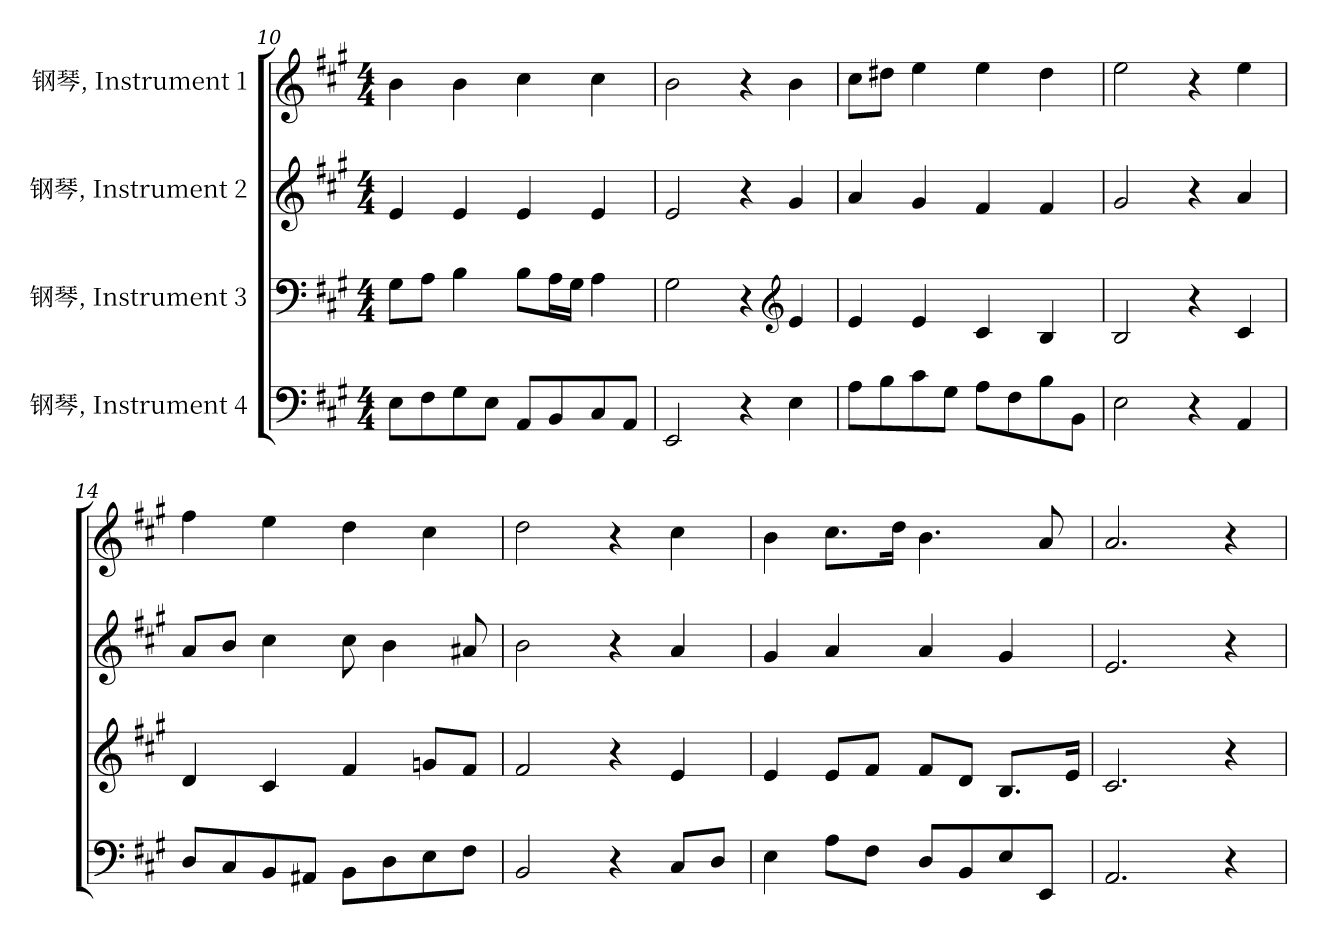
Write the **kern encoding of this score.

**kern	**kern	**kern	**kern
*part4	*part3	*part2	*part1
*staff4	*staff3	*staff2	*staff1
*I"钢琴, Instrument 4	*I"钢琴, Instrument 3	*I"钢琴, Instrument 2	*I"钢琴, Instrument 1
*clefF4	*clefF4	*clefG2	*clefG2
*k[f#c#g#]	*k[f#c#g#]	*k[f#c#g#]	*k[f#c#g#]
*M4/4	*M4/4	*M4/4	*M4/4
=10	=10	=10	=10
8E\L	8G#\L	4e/	4b\
8F#\	8A\J	.	.
8G#\	4B\	4e/	4b\
8E\J	.	.	.
8AA/L	8B\L	4e/	4cc#\
8BB/	16A\L	.	.
.	16G#\JJ	.	.
8C#/	4A\	4e/	4cc#\
8AA/J	.	.	.
!!LO:LB:g=z
=11	=11	=11	=11
2EE/	2G#\	2e/	2b\
4r	4r	4r	4r
*	*clefG2	*	*
4E\	4e/	4g#/	4b\
=12	=12	=12	=12
8A\L	4e/	4a/	8cc#\L
8B\	.	.	8dd#X\J
8c#\	4e/	4g#/	4ee\
8G#\J	.	.	.
8A\L	4c#/	4f#/	4ee\
8F#\	.	.	.
8B\	4B/	4f#/	4dd#\
8BB\J	.	.	.
=13	=13	=13	=13
2E\	2B/	2g#/	2ee\
4r	4r	4r	4r
4AA/	4c#/	4a/	4ee\
=14	=14	=14	=14
8D/L	4d/	8a/L	4ff#\
8C#/	.	8b/J	.
8BB/	4c#/	4cc#\	4ee\
8AA#X/J	.	.	.
8BB\L	4f#/	8cc#\	4dd\
8D\	.	4b\	.
8E\	8gn/L	.	4cc#\
8F#\J	8f#/J	8a#X/	.
=15	=15	=15	=15
2BB/	2f#/	2b\	2dd\
4r	4r	4r	4r
8C#/L	4e/	4a/	4cc#\
8D/J	.	.	.
=16	=16	=16	=16
4E\	4e/	4g#/	4b\
8A\L	8e/L	4a/	8.cc#\L
8F#\J	8f#/J	.	.
.	.	.	16dd\Jk
8D/L	8f#/L	4a/	4.b\
8BB/	8d/J	.	.
8E/	8.B/L	4g#/	.
8EE/J	.	.	8a/
.	16e/Jk	.	.
!!LO:PB:g=z
=17	=17	=17	=17
2.AA/	2.c#/	2.e/	2.a/
4r	4r	4r	4r
=	=	=	=
*-	*-	*-	*-
